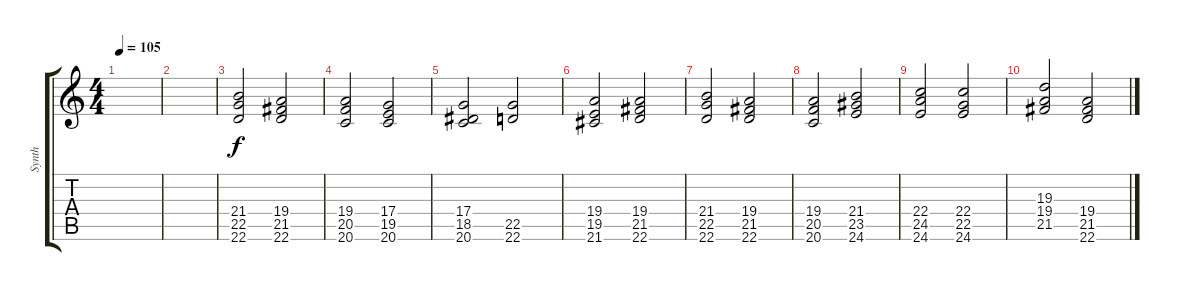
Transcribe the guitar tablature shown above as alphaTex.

\track ("Synth" "Synth") {instrument stringensemble1}
\staff {score tabs}
\tuning (E4 B3 G3 D3 A2 E2) {hide}
\ts (4 4)
\tempo 105
\clef g2
\ks c
|
|
(21.4 22.5 22.6).2 (19.4 21.5 22.6).2 |
(19.4 20.5 20.6).2 (17.4 19.5 20.6).2 |
(17.4 18.5 20.6).2 (22.5 22.6).2 |
(19.4 19.5 21.6).2 (19.4 21.5 22.6).2 |
(21.4 22.5 22.6).2 (19.4 21.5 22.6).2 |
(19.4 20.5 20.6).2 (21.4 23.5 24.6).2 |
(22.4 24.5 24.6).2 (22.4 22.5 24.6).2 |
(19.3 19.4 21.5).2 (19.4 21.5 22.6).2
